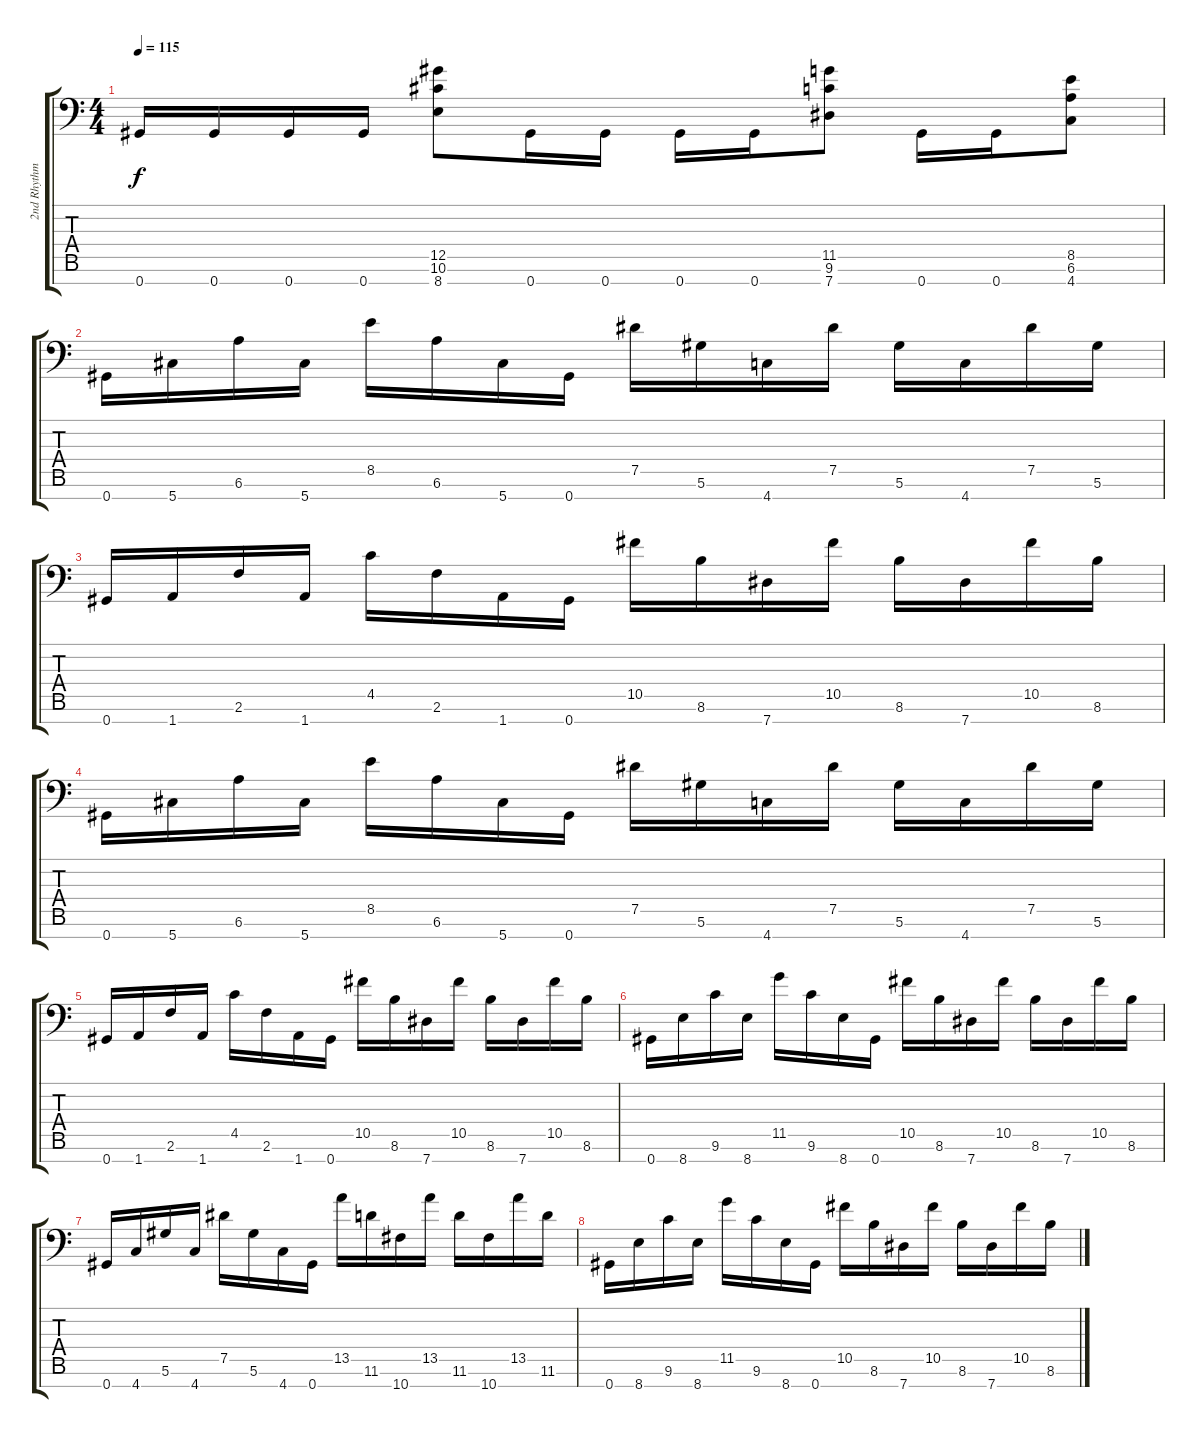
\track ("2nd Rhythm Guitar" "2nd Rhythm") {instrument distortionguitar}
\staff {score tabs}
\tuning (Eb4 Bb3 F3 Db3 Ab2 Eb2 Ab1) {hide}
\ts (4 4)
\tempo 115
\clef f4
\ks c
0.7.16{dy f} 0.7.16 0.7.16 0.7.16 (12.5 10.6 8.7).8 0.7.16 0.7.16 0.7.16 0.7.16 (11.5 9.6 7.7).8 0.7.16 0.7.16 (8.5 6.6 4.7).8 |
0.7.16 5.7.16 6.6.16 5.7.16 8.5.16 6.6.16 5.7.16 0.7.16 7.5.16 5.6.16 4.7.16 7.5.16 5.6.16 4.7.16 7.5.16 5.6.16 |
0.7.16 1.7.16 2.6.16 1.7.16 4.5.16 2.6.16 1.7.16 0.7.16 10.5.16 8.6.16 7.7.16 10.5.16 8.6.16 7.7.16 10.5.16 8.6.16 |
0.7.16 5.7.16 6.6.16 5.7.16 8.5.16 6.6.16 5.7.16 0.7.16 7.5.16 5.6.16 4.7.16 7.5.16 5.6.16 4.7.16 7.5.16 5.6.16 |
0.7.16 1.7.16 2.6.16 1.7.16 4.5.16 2.6.16 1.7.16 0.7.16 10.5.16 8.6.16 7.7.16 10.5.16 8.6.16 7.7.16 10.5.16 8.6.16 |
0.7.16 8.7.16 9.6.16 8.7.16 11.5.16 9.6.16 8.7.16 0.7.16 10.5.16 8.6.16 7.7.16 10.5.16 8.6.16 7.7.16 10.5.16 8.6.16 |
0.7.16 4.7.16 5.6.16 4.7.16 7.5.16 5.6.16 4.7.16 0.7.16 13.5.16 11.6.16 10.7.16 13.5.16 11.6.16 10.7.16 13.5.16 11.6.16 |
0.7.16 8.7.16 9.6.16 8.7.16 11.5.16 9.6.16 8.7.16 0.7.16 10.5.16 8.6.16 7.7.16 10.5.16 8.6.16 7.7.16 10.5.16 8.6.16
